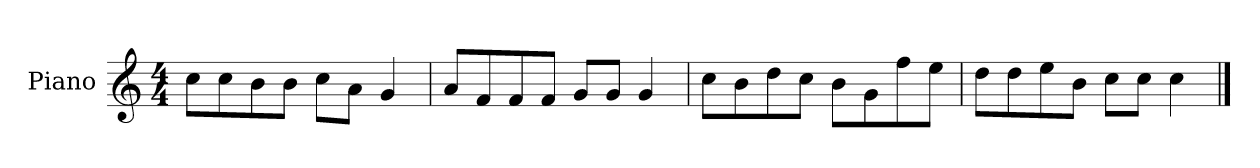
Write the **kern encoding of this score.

**kern
*part1
*staff1
*I"Piano
*I'P-no
*clefG2
*k[]
*M4/4
*MM90
=1
8cc\L
8cc\
8b\
8b\J
8cc\L
8a\J
4g/
=2
8a/L
8f/
8f/
8f/J
8g/L
8g/J
4g/
=3
8cc\L
8b\
8dd\
8cc\J
8b\L
8g\
8ff\
8ee\J
=4
8dd\L
8dd\
8ee\
8b\J
8cc\L
8cc\J
4cc\
==
*-
